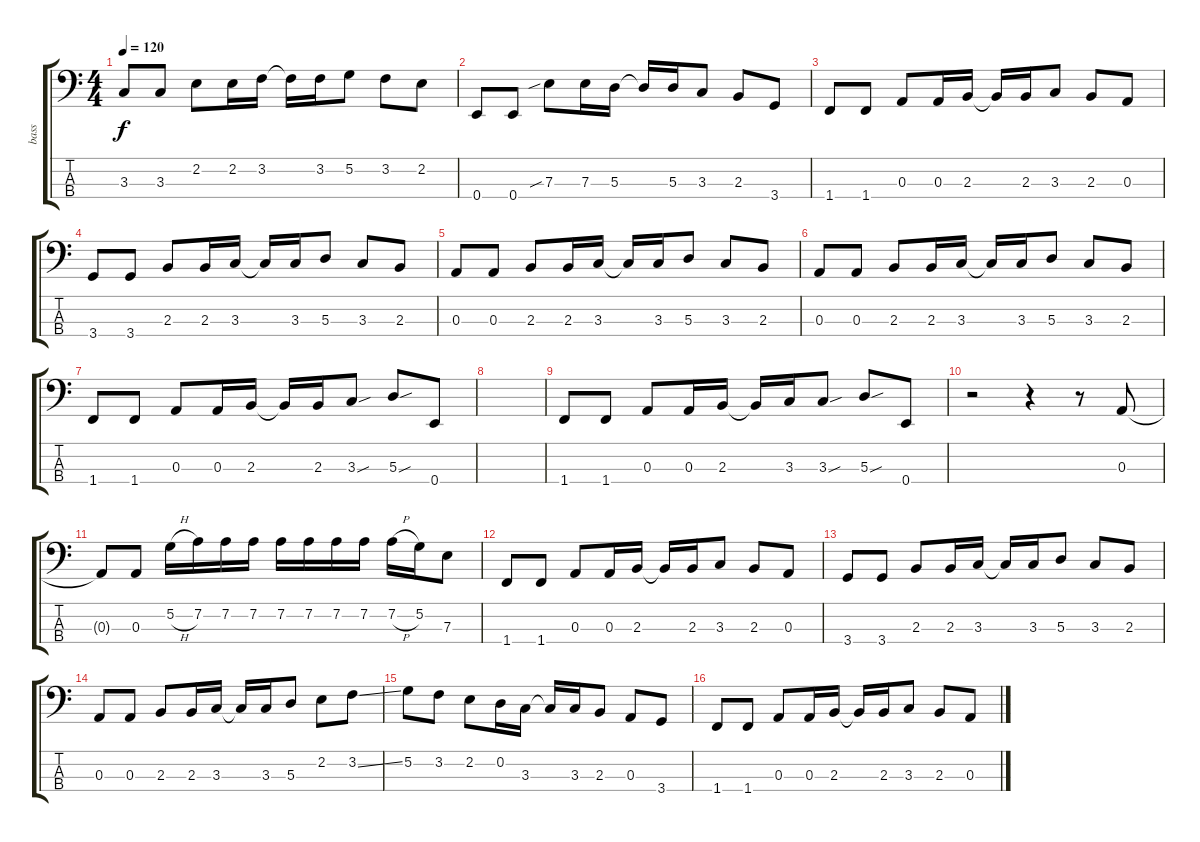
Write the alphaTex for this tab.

\track ("bass" "bass") {instrument electricbasspick}
\staff {score tabs}
\tuning (G2 D2 A1 E1) {hide}
\ts (4 4)
\tempo 120
\clef f4
\ks c
3.3.8{dy f} 3.3.8 2.2.8 2.2.16 3.2.16 3.2{t}.16 3.2.16 5.2.8 3.2.8 2.2.8 |
0.4.8 0.4.8 7.3{sib}.8 7.3.16 5.3.16 5.3{t}.16 5.3.16 3.3.8 2.3.8 3.4.8 |
1.4.8 1.4.8 0.3.8 0.3.16 2.3.16 2.3{t}.16 2.3.16 3.3.8 2.3.8 0.3.8 |
3.4.8 3.4.8 2.3.8 2.3.16 3.3.16 3.3{t}.16 3.3.16 5.3.8 3.3.8 2.3.8 |
0.3.8 0.3.8 2.3.8 2.3.16 3.3.16 3.3{t}.16 3.3.16 5.3.8 3.3.8 2.3.8 |
0.3.8 0.3.8 2.3.8 2.3.16 3.3.16 3.3{t}.16 3.3.16 5.3.8 3.3.8 2.3.8 |
1.4.8 1.4.8 0.3.8 0.3.16 2.3.16 2.3{t}.16 2.3.16 3.3{sou}.8 5.3{sou}.8 0.4.8 |
|
1.4.8 1.4.8 0.3.8 0.3.16 2.3.16 2.3{t}.16 3.3.16 3.3{sou}.8 5.3{sou}.8 0.4.8 |
r.2 r.4 r.8 0.3.8 |
0.3{t}.8 0.3.8 5.2{h}.16 7.2.16 7.2.16 7.2.16 7.2.16 7.2.16 7.2.16 7.2.16 7.2{h}.16 5.2.16 7.3.8 |
1.4.8 1.4.8 0.3.8 0.3.16 2.3.16 2.3{t}.16 2.3.16 3.3.8 2.3.8 0.3.8 |
3.4.8 3.4.8 2.3.8 2.3.16 3.3.16 3.3{t}.16 3.3.16 5.3.8 3.3.8 2.3.8 |
0.3.8 0.3.8 2.3.8 2.3.16 3.3.16 3.3{t}.16 3.3.16 5.3.8 2.2.8 3.2{ss}.8 |
5.2.8 3.2.8 2.2.8 0.2.16 3.3.16 3.3{t}.16 3.3.16 2.3.8 0.3.8 3.4.8 |
1.4.8 1.4.8 0.3.8 0.3.16 2.3.16 2.3{t}.16 2.3.16 3.3.8 2.3.8 0.3.8
